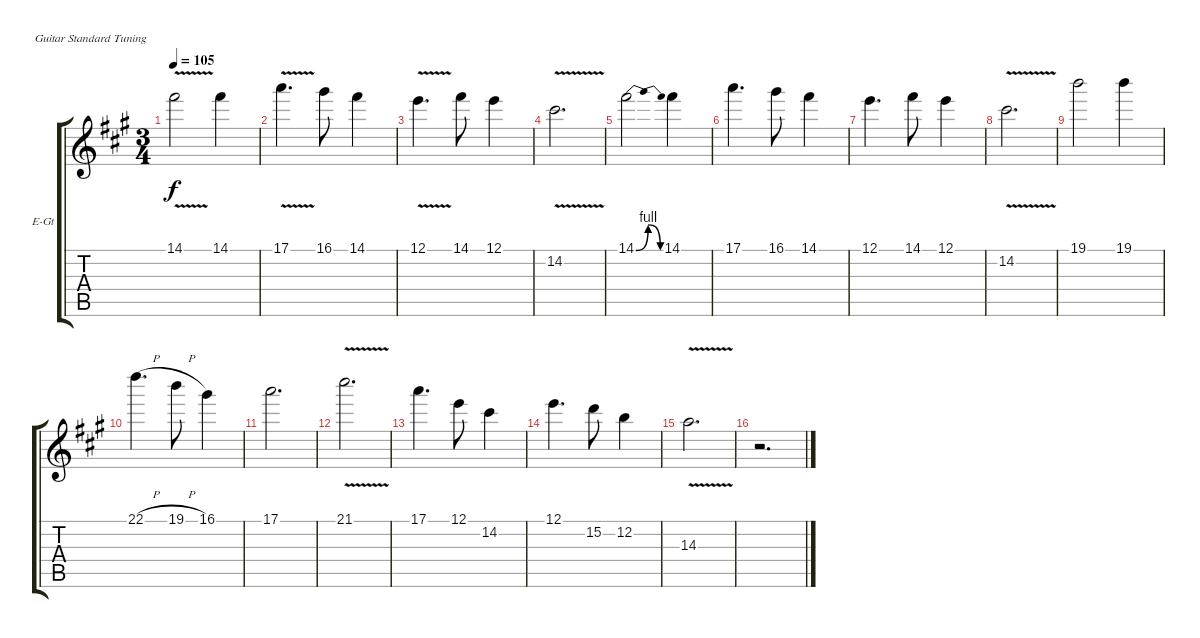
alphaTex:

\bracketExtendMode groupsimilarinstruments
\firstSystemTrackNameOrientation horizontal
\otherSystemsTrackNameOrientation horizontal
\track ("Lead" "E-Gt") {instrument electricguitarclean}
\staff {score tabs}
\tuning (E4 B3 G3 D3 A2 E2)
\ts (3 4)
\tempo 105
\clef g2
\ks a
14.1{v}.2{dy f} 14.1.4 |
17.1{v}.4{d} 16.1.8 14.1.4 |
12.1{v}.4{d} 14.1.8 12.1.4 |
14.2{v}.2{d} |
14.1{be (bendrelease 0 0 30 4 30 4 60 0)}.2 14.1.4 |
17.1.4{d} 16.1.8 14.1.4 |
12.1.4{d} 14.1.8 12.1.4 |
14.2{v}.2{d} |
19.1.2 19.1.4 |
22.1{h}.4{d} 19.1{h}.8 16.1.4 |
17.1.2{d} |
21.1{v}.2{d} |
17.1.4{d} 12.1.8 14.2.4 |
12.1.4{d} 15.2.8 12.2.4 |
14.3{v}.2{d} |
r.2{d}
